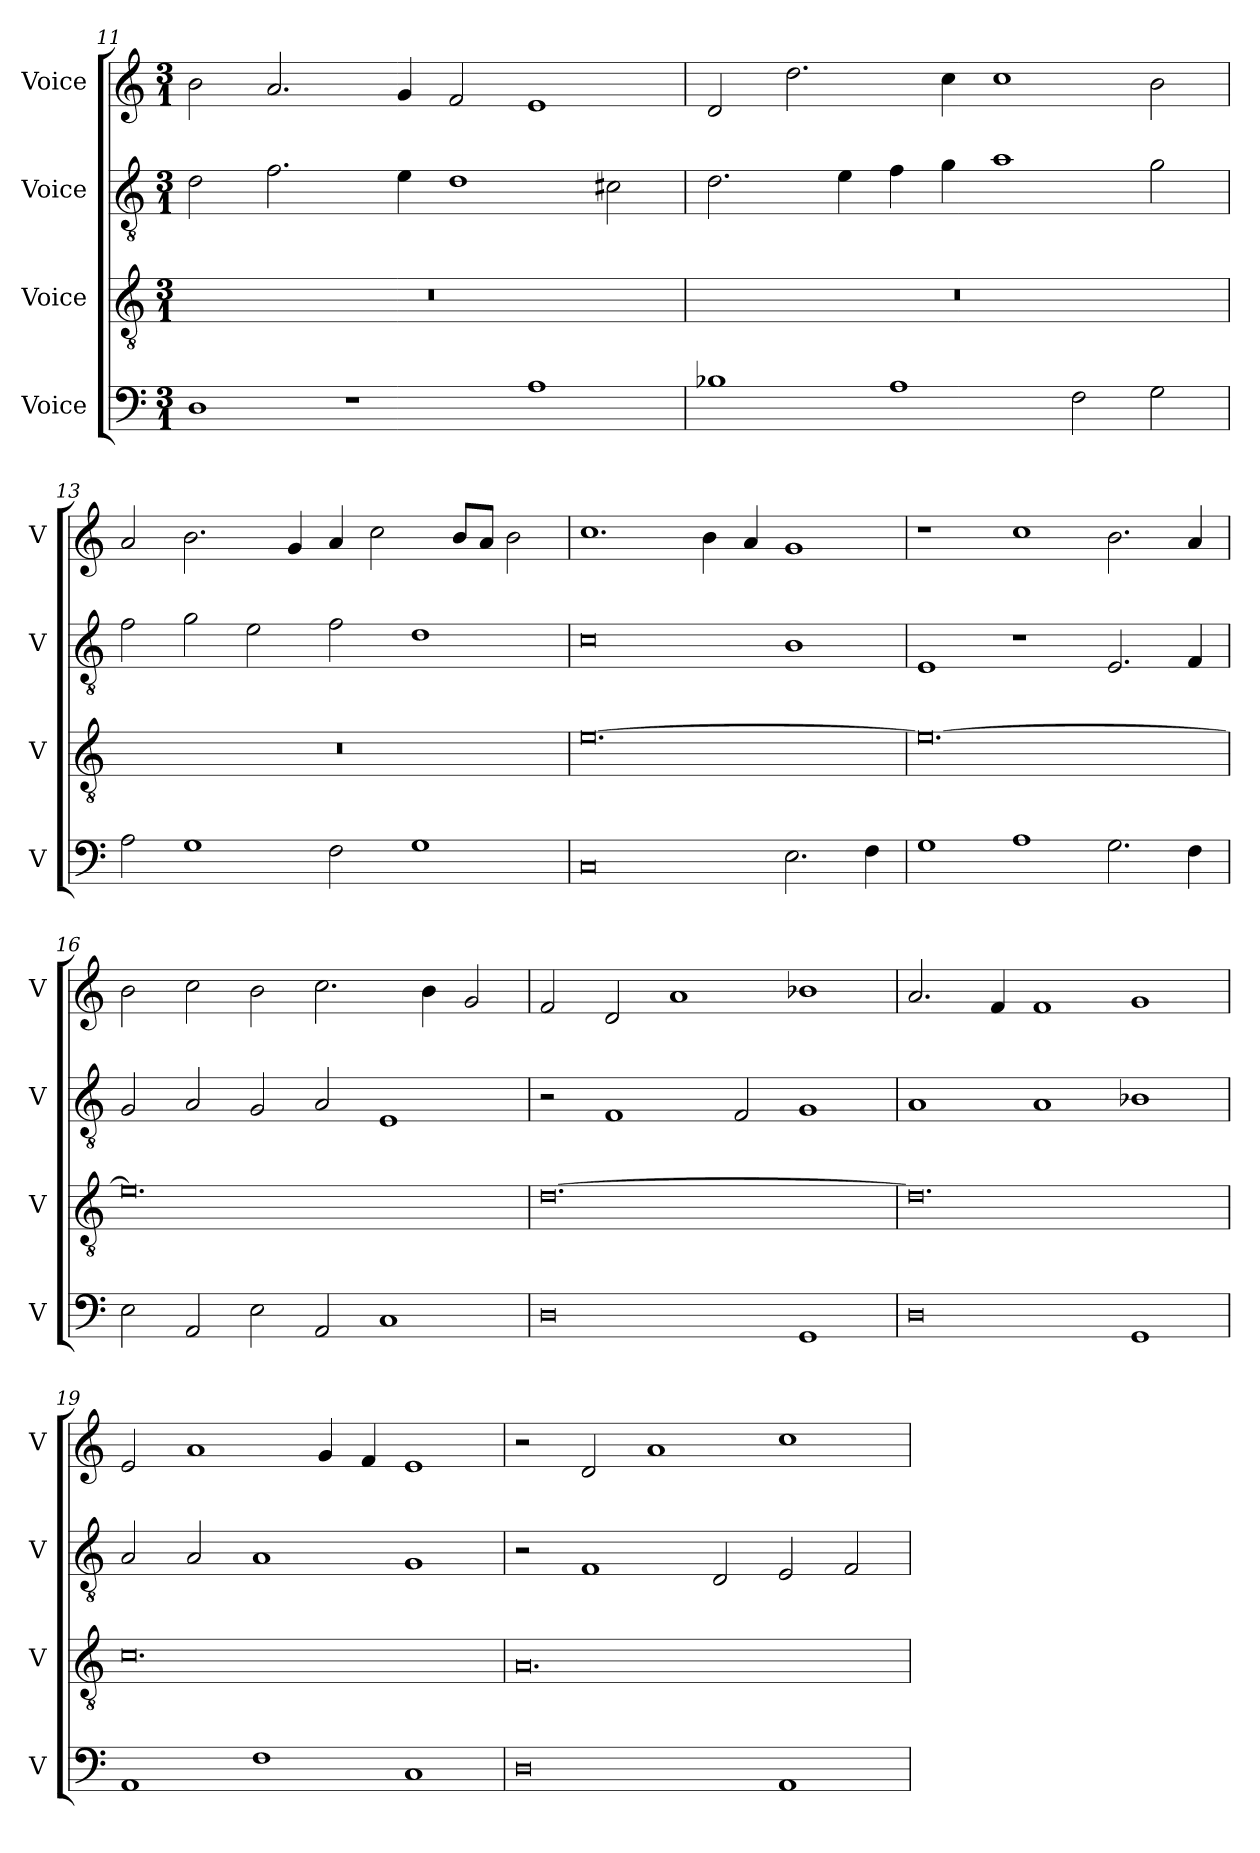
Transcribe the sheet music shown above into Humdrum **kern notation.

**kern	**kern	**kern	**kern
*part4	*part3	*part2	*part1
*staff4	*staff3	*staff2	*staff1
*I"Voice	*I"Voice	*I"Voice	*I"Voice
*I'V	*I'V	*I'V	*I'V
*clefF4	*clefGv2	*clefGv2	*clefG2
*k[]	*k[]	*k[]	*k[]
*M3/1	*M3/1	*M3/1	*M3/1
=11	=11	=11	=11
1D	0.r	2d\	2b\
.	.	2.f\	2.a/
1r	.	.	.
.	.	4e\	4g/
.	.	1d	2f/
1A	.	.	1e
.	.	2c#X\	.
=12	=12	=12	=12
1B-X	0.r	2.d\	2d/
.	.	.	2.dd\
.	.	4e\	.
1A	.	4f\	.
.	.	4g\	4cc\
.	.	1a	1cc
2F\	.	.	.
2G\	.	2g\	2b\
!!LO:PB:g=z
=13	=13	=13	=13
2A\	0.r	2f\	2a/
1G	.	2g\	2.b\
.	.	2e\	.
.	.	.	4g/
2F\	.	2f\	4a/
.	.	.	2cc\
1G	.	1d	.
.	.	.	8b/L
.	.	.	8a/J
.	.	.	2b\
=14	=14	=14	=14
0C	[0.e	0c	1.cc
.	.	.	4b\
.	.	.	4a/
2.E\	.	1B	1g
4F\	.	.	.
=15	=15	=15	=15
1G	0.e_	1E	1r
1A	.	1r	1cc
2.G\	.	2.E/	2.b\
4F\	.	4F/	4a/
=16	=16	=16	=16
2E\	0.e]	2G/	2b\
2AA/	.	2A/	2cc\
2E\	.	2G/	2b\
2AA/	.	2A/	2.cc\
1C	.	1E	.
.	.	.	4b\
.	.	.	2g/
!!LO:LB:g=z
=17	=17	=17	=17
0D	[0.d	2r	2f/
.	.	1F	2d/
.	.	.	1a
.	.	2F/	.
1GG	.	1G	1b-X
=18	=18	=18	=18
0D	0.d]	1A	2.a/
.	.	.	4f/
.	.	1A	1f
1GG	.	1B-X	1g
=19	=19	=19	=19
1AA	0.c	2A/	2e/
.	.	2A/	1a
1F	.	1A	.
.	.	.	4g/
.	.	.	4f/
1C	.	1G	1e
=20	=20	=20	=20
0D	0.A	2r	2r
.	.	1F	2d/
.	.	.	1a
.	.	2D/	.
1AA	.	2E/	1cc
.	.	2F/	.
=	=	=	=
*-	*-	*-	*-
